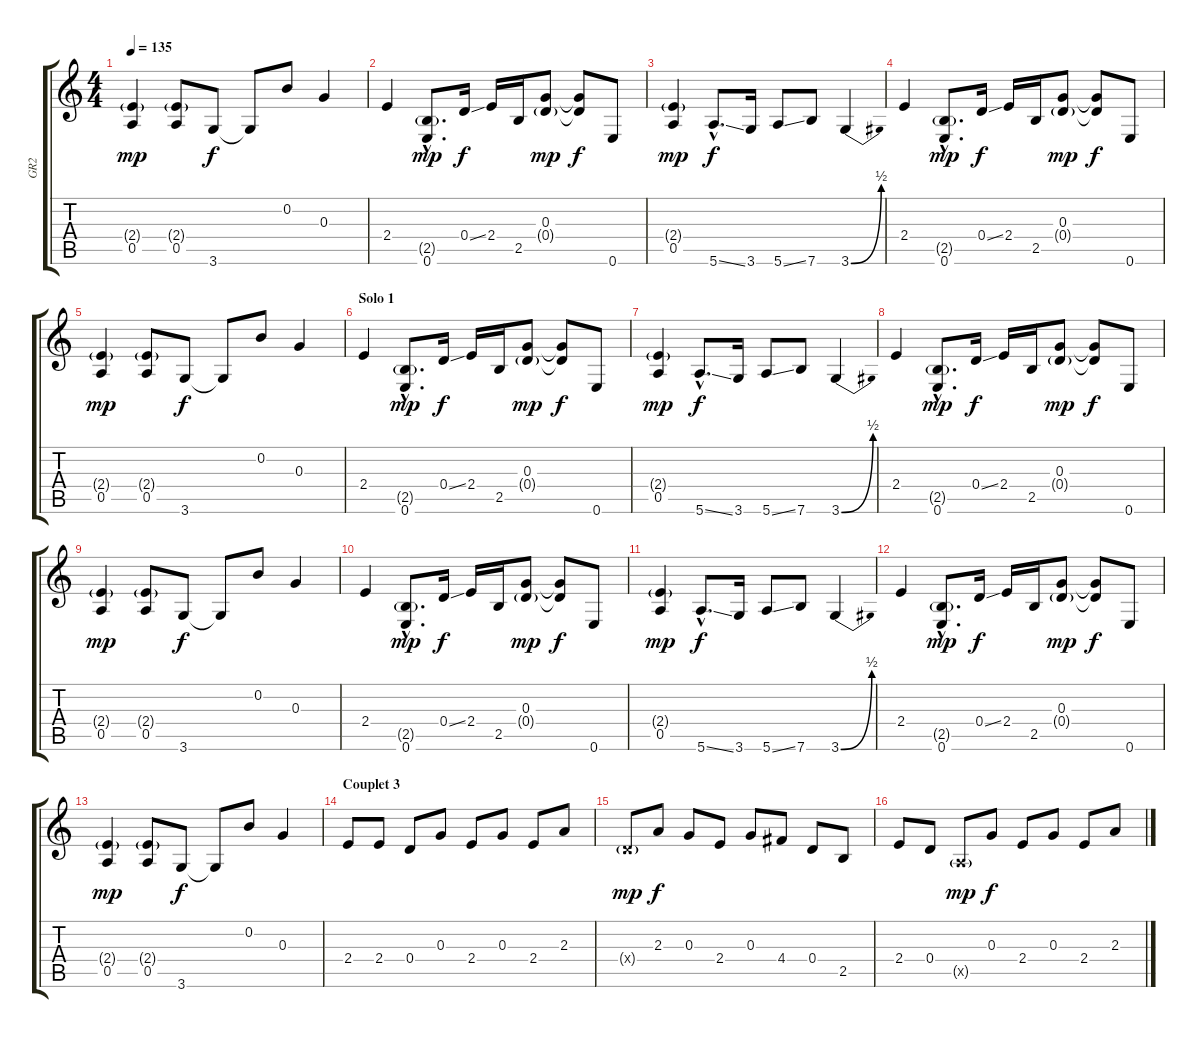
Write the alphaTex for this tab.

\track ("GR2" "GR2") {instrument overdrivenguitar}
\staff {score tabs}
\tuning (E4 B3 G3 D3 A2 E2) {hide}
\ts (4 4)
\tempo 135
\clef g2
\ks c
(2.4{g} 0.5).4{dy mp} (2.4{g} 0.5).8 3.6.8{dy f} 3.6{t}.8 0.2.8 0.3.4 |
2.4.4 (2.5{g hac} 0.6{hac}).8{d dy mp} 0.4{ss}.16{dy f} 2.4.16 2.5.16 (0.3 0.4{g}).8{dy mp} (0.3{t} 0.4{t}).8{dy f} 0.6.8 |
(2.4{g} 0.5).4{dy mp} 5.6{ss hac}.8{d dy f} 3.6.16 5.6{ss}.8 7.6.8 3.6{be (bend 0 0 60 2)}.4 |
2.4.4 (2.5{g hac} 0.6{hac}).8{d dy mp} 0.4{ss}.16{dy f} 2.4.16 2.5.16 (0.3 0.4{g}).8{dy mp} (0.3{t} 0.4{t}).8{dy f} 0.6.8 |
(2.4{g} 0.5).4{dy mp} (2.4{g} 0.5).8 3.6.8{dy f} 3.6{t}.8 0.2.8 0.3.4 |
\section ("" "Solo 1")
2.4.4 (2.5{g hac} 0.6{hac}).8{d dy mp} 0.4{ss}.16{dy f} 2.4.16 2.5.16 (0.3 0.4{g}).8{dy mp} (0.3{t} 0.4{t}).8{dy f} 0.6.8 |
(2.4{g} 0.5).4{dy mp} 5.6{ss hac}.8{d dy f} 3.6.16 5.6{ss}.8 7.6.8 3.6{be (bend 0 0 60 2)}.4 |
2.4.4 (2.5{g hac} 0.6{hac}).8{d dy mp} 0.4{ss}.16{dy f} 2.4.16 2.5.16 (0.3 0.4{g}).8{dy mp} (0.3{t} 0.4{t}).8{dy f} 0.6.8 |
(2.4{g} 0.5).4{dy mp} (2.4{g} 0.5).8 3.6.8{dy f} 3.6{t}.8 0.2.8 0.3.4 |
2.4.4 (2.5{g hac} 0.6{hac}).8{d dy mp} 0.4{ss}.16{dy f} 2.4.16 2.5.16 (0.3 0.4{g}).8{dy mp} (0.3{t} 0.4{t}).8{dy f} 0.6.8 |
(2.4{g} 0.5).4{dy mp} 5.6{ss hac}.8{d dy f} 3.6.16 5.6{ss}.8 7.6.8 3.6{be (bend 0 0 60 2)}.4 |
2.4.4 (2.5{g hac} 0.6{hac}).8{d dy mp} 0.4{ss}.16{dy f} 2.4.16 2.5.16 (0.3 0.4{g}).8{dy mp} (0.3{t} 0.4{t}).8{dy f} 0.6.8 |
(2.4{g} 0.5).4{dy mp} (2.4{g} 0.5).8 3.6.8{dy f} 3.6{t}.8 0.2.8 0.3.4 |
\section ("" "Couplet 3")
2.4.8 2.4.8 0.4.8 0.3.8 2.4.8 0.3.8 2.4.8 2.3.8 |
0.4{g x}.8{dy mp} 2.3.8{dy f} 0.3.8 2.4.8 0.3.8 4.4.8 0.4.8 2.5.8 |
2.4.8 0.4.8 0.5{g x}.8{dy mp} 0.3.8{dy f} 2.4.8 0.3.8 2.4.8 2.3.8
